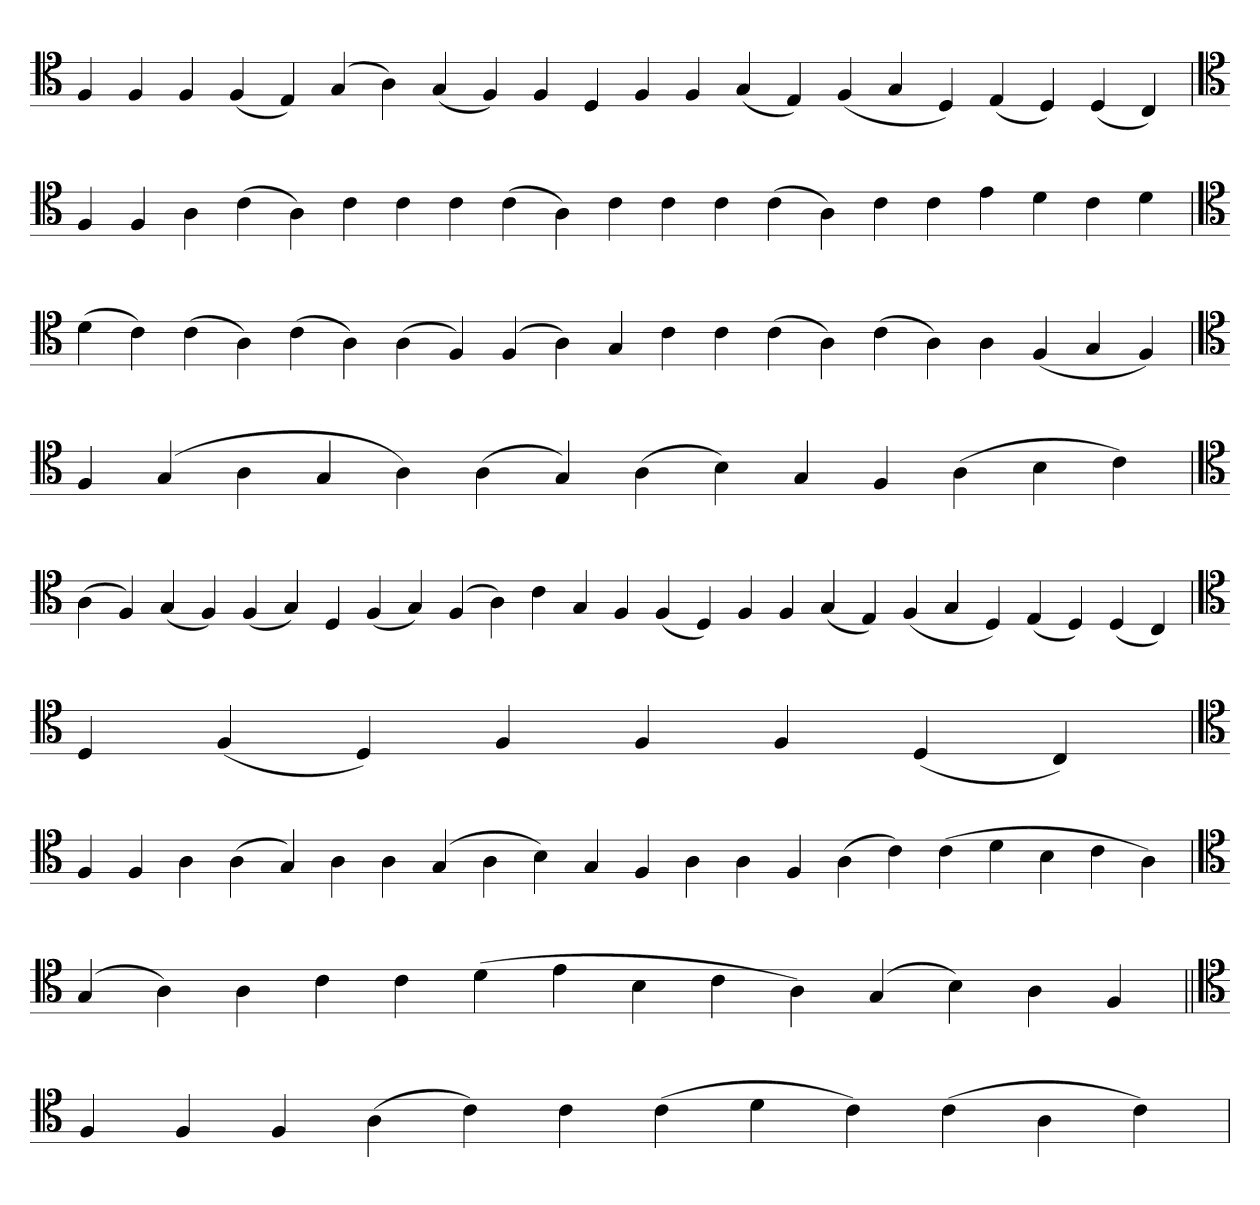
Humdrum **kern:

**kern
*part1
*staff1
*clefC4
=
4F
4F
4F
(4F
4E)
(4G
4A)
(4G
4F)
4F
4D
4F
4F
(4G
4E)
(4F
4G
4D)
(4E
4D)
(4D
4C)
='
*clefC4
4F
4F
4A
(4c
4A)
4c
4c
4c
(4c
4A)
4c
4c
4c
(4c
4A)
4c
4c
4e
4d
4c
4d
=`
*clefC4
(4d
4c)
(4c
4A)
(4c
4A)
(4A
4F)
(4F
4A)
4G
4c
4c
(4c
4A)
(4c
4A)
4A
(4F
4G
4F)
=
*clefC4
4F
(4G
4A
4G
4A)
(4A
4G)
(4A
4B)
4G
4F
(4A
4B
4c)
=`
*clefC4
(4A
4F)
(4G
4F)
(4F
4G)
4D
(4F
4G)
(4F
4A)
4c
4G
4F
(4F
4D)
4F
4F
(4G
4E)
(4F
4G
4D)
(4E
4D)
(4D
4C)
='
*clefC4
4D
(4F
4D)
4F
4F
4F
(4D
4C)
=`
*clefC4
4F
4F
4A
(4A
4G)
4A
4A
(4G
4A
4B)
4G
4F
4A
4A
4F
(4A
4c)
(4c
4d
4B
4c
4A)
=`
*clefC4
(4G
4A)
4A
4c
4c
(4d
4e
4B
4c
4A)
(4G
4B)
4A
4F
=||
*clefC4
4F
4F
4F
(4A
4c)
4c
(4c
4d
4c)
(4c
4A
4c)
=`
*-
